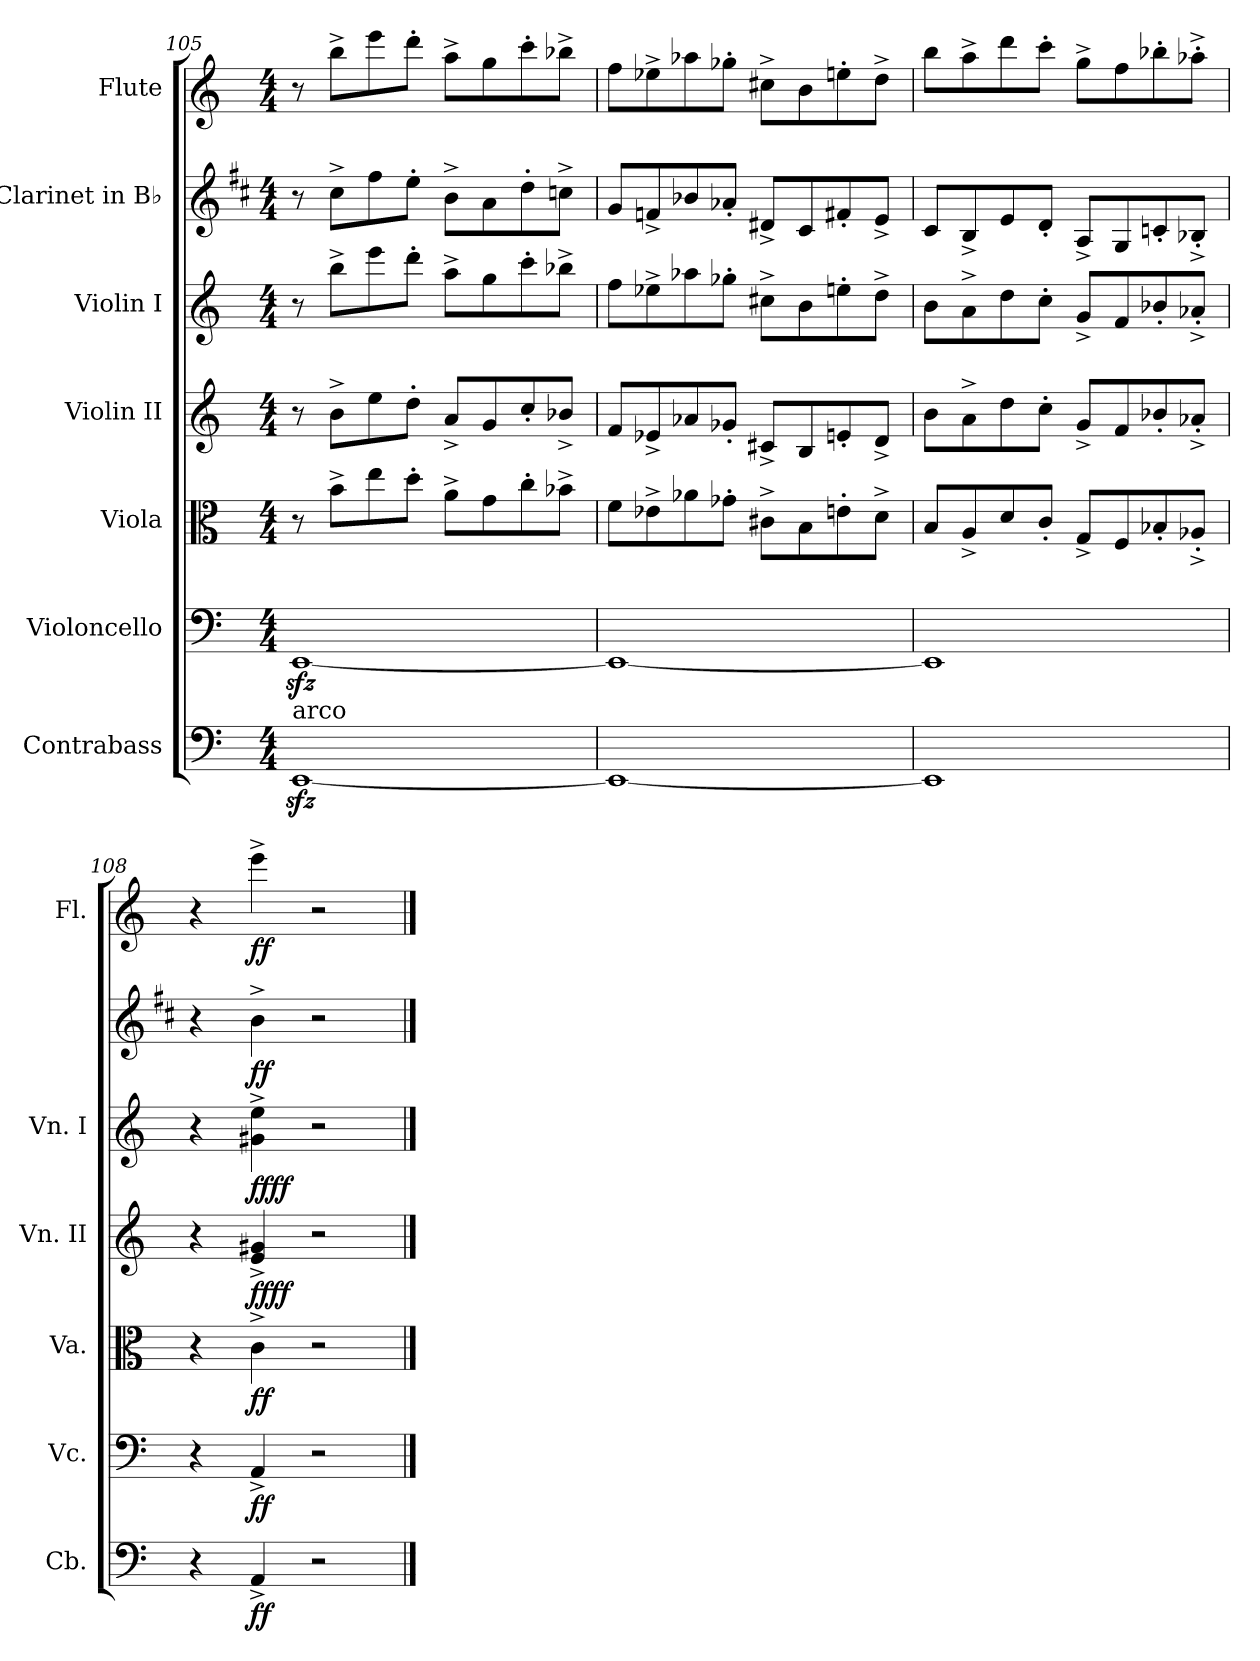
**kern	**dynam	**kern	**dynam	**kern	**dynam	**kern	**dynam	**kern	**dynam	**kern	**dynam	**kern	**dynam
*part7	*part7	*part6	*part6	*part5	*part5	*part4	*part4	*part3	*part3	*part2	*part2	*part1	*part1
*staff7	*staff7	*staff6	*staff6	*staff5	*staff5	*staff4	*staff4	*staff3	*staff3	*staff2	*staff2	*staff1	*staff1
*I"Contrabass	*	*I"Violoncello	*	*I"Viola	*	*I"Violin II	*	*I"Violin I	*	*I"Clarinet in B♭	*	*I"Flute	*
*I'Cb.	*	*I'Vc.	*	*I'Va.	*	*I'Vn. II	*	*I'Vn. I	*	*	*	*I'Fl.	*
*clefF4	*	*clefF4	*	*clefC3	*	*clefG2	*	*clefG2	*	*clefG2	*	*clefG2	*
*ITrd7c12	*	*	*	*	*	*	*	*	*	*ITrd1c2	*	*	*
*k[]	*	*k[]	*	*k[]	*	*k[]	*	*k[]	*	*k[]	*	*k[]	*
*M4/4	*	*M4/4	*	*M4/4	*	*M4/4	*	*M4/4	*	*M4/4	*	*M4/4	*
=105	=105	=105	=105	=105	=105	=105	=105	=105	=105	=105	=105	=105	=105
!LO:TX:a:t=arco	!	!	!	!	!	!	!	!	!	!	!	!	!
[1EEEzz<	.	[1EEzz<	.	8r	.	8r	.	8r	.	8r	.	8r	.
.	.	.	.	8b^\L	.	8b^\L	.	8bb^\L	.	8b^\L	.	8bb^\L	.
.	.	.	.	8ee\	.	8ee\	.	8eee\	.	8ee\	.	8eee\	.
.	.	.	.	8dd'\J	.	8dd'\J	.	8ddd'\J	.	8dd'\J	.	8ddd'\J	.
.	.	.	.	8a^\L	.	8a^/L	.	8aa^\L	.	8a^\L	.	8aa^\L	.
.	.	.	.	8g\	.	8g/	.	8gg\	.	8g\	.	8gg\	.
.	.	.	.	8cc'\	.	8cc'/	.	8ccc'\	.	8cc'\	.	8ccc'\	.
.	.	.	.	8b-X^\J	.	8b-X^/J	.	8bb-X^\J	.	8b-X^\J	.	8bb-X^\J	.
=106	=106	=106	=106	=106	=106	=106	=106	=106	=106	=106	=106	=106	=106
1EEE_	.	1EE_	.	8f\L	.	8f/L	.	8ff\L	.	8f/L	.	8ff\L	.
.	.	.	.	8e-X^\	.	8e-X^/	.	8ee-X^\	.	8e-X^/	.	8ee-X^\	.
.	.	.	.	8a-X\	.	8a-X/	.	8aa-X\	.	8a-X/	.	8aa-X\	.
.	.	.	.	8g-X'\J	.	8g-X'/J	.	8gg-X'\J	.	8g-X'/J	.	8gg-X'\J	.
.	.	.	.	8c#X^\L	.	8c#X^/L	.	8cc#X^\L	.	8c#X^/L	.	8cc#X^\L	.
.	.	.	.	8B\	.	8B/	.	8b\	.	8B/	.	8b\	.
.	.	.	.	8en'\	.	8en'/	.	8een'\	.	8en'/	.	8een'\	.
.	.	.	.	8d^\J	.	8d^/J	.	8dd^\J	.	8d^/J	.	8dd^\J	.
=107	=107	=107	=107	=107	=107	=107	=107	=107	=107	=107	=107	=107	=107
1EEE]	.	1EE]	.	8B/L	.	8b\L	.	8b\L	.	8B/L	.	8bb\L	.
.	.	.	.	8A^/	.	8a^\	.	8a^\	.	8A^/	.	8aa^\	.
.	.	.	.	8d/	.	8dd\	.	8dd\	.	8d/	.	8ddd\	.
.	.	.	.	8c'/J	.	8cc'\J	.	8cc'\J	.	8c'/J	.	8ccc'\J	.
.	.	.	.	8G^/L	.	8g^/L	.	8g^/L	.	8G^/L	.	8gg^\L	.
.	.	.	.	8F/	.	8f/	.	8f/	.	8F/	.	8ff\	.
.	.	.	.	8B-X'/	.	8b-X'/	.	8b-X'/	.	8B-X'/	.	8bb-X'\	.
.	.	.	.	8A-X'^/J	.	8a-X'^/J	.	8a-X'^/J	.	8A-X'^/J	.	8aa-X'^\J	.
=108	=108	=108	=108	=108	=108	=108	=108	=108	=108	=108	=108	=108	=108
4r	.	4r	.	4r	.	4r	.	4r	.	4r	.	4r	.
!	!LO:DY:b	!	!LO:DY:b	!	!LO:DY:b	!	!LO:DY:b	!	!	!	!	!	!
!	!	!	!	!	!	!	!LO:DY:n=1:b	!	!LO:DY:b	!	!	!	!
!	!	!	!	!	!	!	!	!	!LO:DY:n=1:b	!	!LO:DY:b	!	!LO:DY:b
4AAA^/	ff	4AA^/	ff	4c^\	ff	4e/^ 4g#X/^	ff ff	4g#X\^ 4ee\^	ff ff	4a^\	ff	4eee^\	ff
2r	.	2r	.	2r	.	2r	.	2r	.	2r	.	2r	.
==	==	==	==	==	==	==	==	==	==	==	==	==	==
*-	*-	*-	*-	*-	*-	*-	*-	*-	*-	*-	*-	*-	*-
